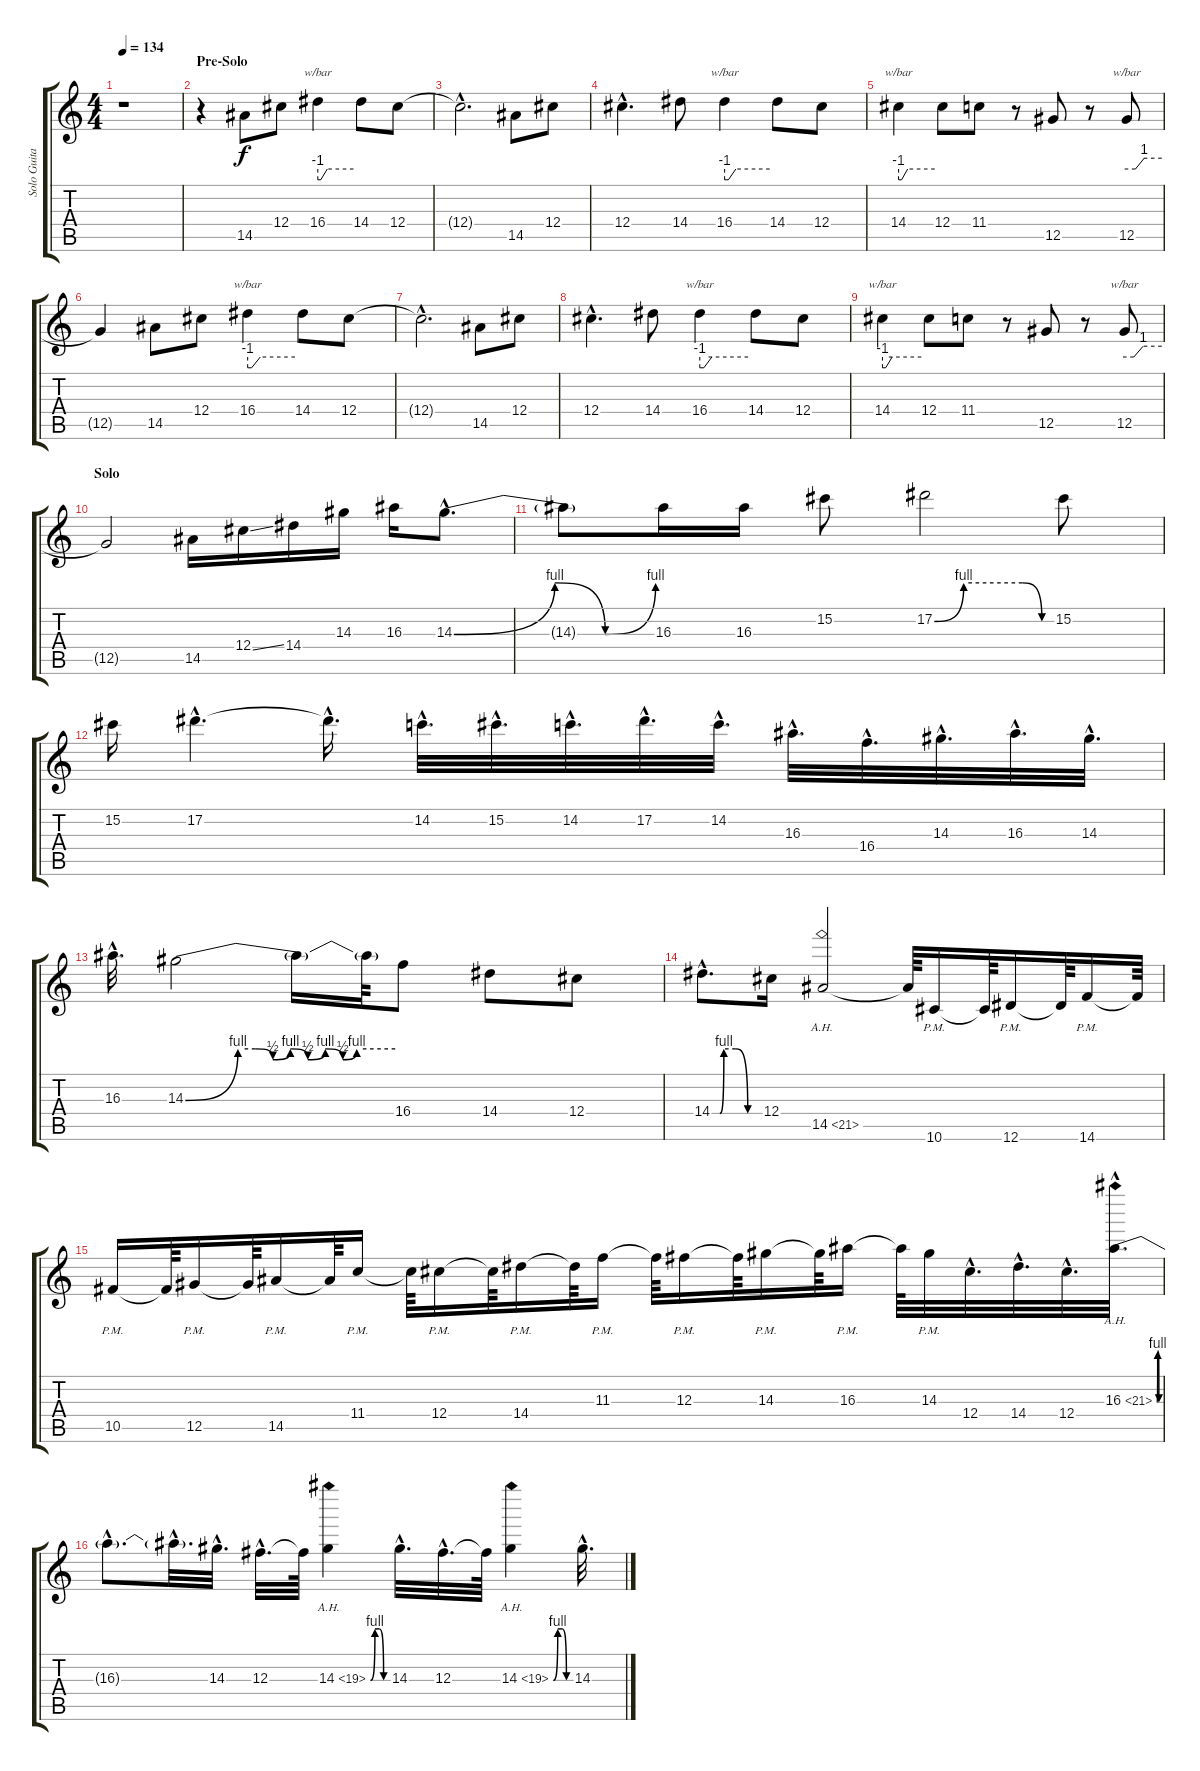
\track ("Solo Guitar" "Solo Guita") {instrument distortionguitar}
\staff {score tabs}
\tuning (Eb4 Bb3 Gb3 Db3 Ab2 Eb2) {hide}
\ts (4 4)
\tempo 134
\clef g2
\ks c
r.1{dy f} |
\section ("" "Pre-Solo")
r.4 14.5.8 12.4.8 16.4.4{tbe (custom default 0 -4 5 -4 16 0 60 0)} 14.4.8 12.4.8 |
12.4{hac t}.2{d} 14.5.8 12.4.8 |
12.4{hac}.4{d} 14.4.8 16.4.4{tbe (custom default 0 -4 5 -4 15 0 60 0)} 14.4.8 12.4.8 |
14.4.4{tbe (custom default 0 -4 5 -4 15 0 60 0)} 12.4.8 11.4.8 r.8 12.5.8 r.8 12.5.8{tbe (custom default 0 0 15 0 30 4 60 4)} |
12.5{t}.4 14.5.8 12.4.8 16.4.4{tbe (custom default 0 -4 5 -4 16 0 60 0)} 14.4.8 12.4.8 |
12.4{hac t}.2{d} 14.5.8 12.4.8 |
12.4{hac}.4{d} 14.4.8 16.4.4{tbe (custom default 0 -4 5 -4 15 0 60 0)} 14.4.8 12.4.8 |
14.4.4{tbe (custom default 0 -4 5 -4 15 0 60 0)} 12.4.8 11.4.8 r.8 12.5.8 r.8 12.5.8{tbe (custom default 0 0 15 0 30 4 60 4)} |
\section ("" "Solo")
12.5{t}.2 14.5.16 12.4{ss}.16 14.4.16 14.3.16 16.3.16 14.3{be (custom 0 0 30 4 45 0 60 4) hac}.8{d} |
14.3{t}.8 16.3.16 16.3.16 15.2.8 17.2{be (custom 0 0 15 4 45 4 55 0 60 0)}.2 15.2.8 |
15.2.16 17.2{hac}.4{d} 17.2{hac t}.16{d} 14.2{hac}.32{d} 15.2{hac}.32{d} 14.2{hac}.32{d} 17.2{hac}.32{d} 14.2{hac}.32{d} 16.3{hac}.32{d} 16.4{hac}.32{d} 14.3{hac}.32{d} 16.3{hac}.32{d} 14.3{hac}.32{d} |
16.3{hac}.32{d} 14.3{be (custom 0 0 15 4 20 4 25 2 30 4 35 2 40 4 45 2 49 4 60 4)}.2 14.3{t}.16 14.3{t}.64 16.4.8 14.4.8 12.4.8 |
14.4{be (custom 0 0 10 0 15 4 30 4 45 0 60 0) hac}.8{d} 12.4.16 14.5{ah 7}.2 14.5{t}.64 10.6{pm}.16 10.6{t}.64 12.6{pm}.16 12.6{t}.64 14.6{pm}.16 14.6{t}.64 |
10.5{pm}.16 10.5{t}.64 12.5{pm}.16 12.5{t}.64 14.5{pm}.16 14.5{t}.64 11.4{pm}.16 11.4{t}.64 12.4{pm}.16 12.4{t}.64 14.4{pm}.16 14.4{t}.64 11.3{pm}.16 11.3{t}.64 12.3{pm}.16 12.3{t}.64 14.3{pm}.16 14.3{t}.64 16.3{pm}.16 16.3{t}.64 14.3{pm}.32 12.4{hac}.32{d} 14.4{hac}.32{d} 12.4{hac}.32{d} 16.3{be (custom 0 0 15 4 30 4 45 0 60 0) ah 5 hac}.32{d} |
16.3{hac t}.8{d} 16.3{hac t}.32{d} 14.3{hac}.32{d} 12.3{hac}.32{d} 12.3{t}.64 14.3{be (custom 0 0 15 4 30 4 45 0 60 0) ah 5}.4 14.3{hac}.32{d} 12.3{hac}.32{d} 12.3{t}.64 14.3{be (custom 0 0 15 4 30 4 45 0 60 0) ah 5}.4 14.3{hac}.32{d}
